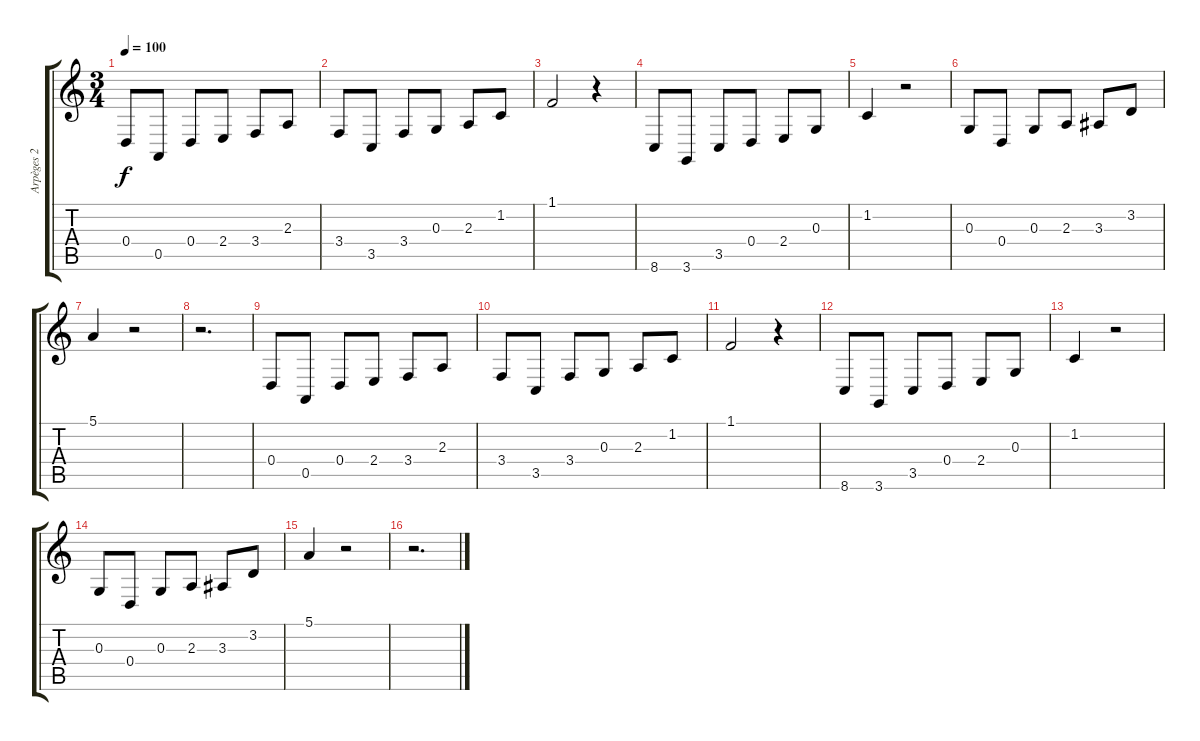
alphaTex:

\track ("Arpèges 2" "Arpèges 2") {instrument acousticgrandpiano}
\staff {score tabs}
\tuning (E4 B3 G3 D3 A2 E2) {hide}
\ts (3 4)
\tempo 100
\clef g2
\ks c
0.4.8{dy f} 0.5.8 0.4.8 2.4.8 3.4.8 2.3.8 |
3.4.8 3.5.8 3.4.8 0.3.8 2.3.8 1.2.8 |
1.1.2 r.4 |
8.6.8 3.6.8 3.5.8 0.4.8 2.4.8 0.3.8 |
1.2.4 r.2 |
0.3.8 0.4.8 0.3.8 2.3.8 3.3.8 3.2.8 |
5.1.4 r.2 |
r.2{d} |
0.4.8 0.5.8 0.4.8 2.4.8 3.4.8 2.3.8 |
3.4.8 3.5.8 3.4.8 0.3.8 2.3.8 1.2.8 |
1.1.2 r.4 |
8.6.8 3.6.8 3.5.8 0.4.8 2.4.8 0.3.8 |
1.2.4 r.2 |
0.3.8 0.4.8 0.3.8 2.3.8 3.3.8 3.2.8 |
5.1.4 r.2 |
r.2{d}
